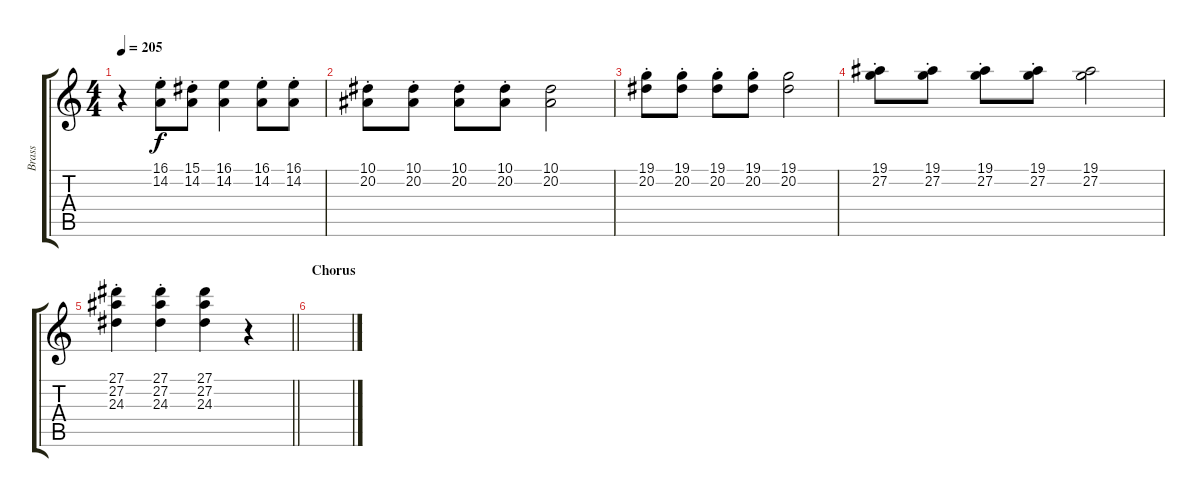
\track ("Brass" "Brass") {instrument brasssection}
\staff {score tabs}
\tuning (C4 G3 Eb3 Bb2 F2 C2) {hide}
\ts (4 4)
\tempo 205
\clef g2
\ks c
r.4{dy f} (16.1{st} 14.2{st}).8 (15.1{st} 14.2{st}).8 (16.1 14.2).4 (16.1{st} 14.2{st}).8 (16.1{st} 14.2{st}).8 |
(10.1{st} 20.2{st}).8 (10.1{st} 20.2{st}).8 (10.1{st} 20.2{st}).8 (10.1{st} 20.2{st}).8 (10.1 20.2).2 |
(19.1{st} 20.2{st}).8 (19.1{st} 20.2{st}).8 (19.1{st} 20.2{st}).8 (19.1{st} 20.2{st}).8 (19.1 20.2).2 |
(19.1{st} 27.2{st}).8 (19.1{st} 27.2{st}).8 (19.1{st} 27.2{st}).8 (19.1{st} 27.2{st}).8 (19.1 27.2).2 |
\barLineRight lightlight
(27.1{st} 27.2{st} 24.3{st}).4 (27.1{st} 27.2{st} 24.3{st}).4 (27.1 27.2 24.3).4 r.4 |
\section ("" "Chorus")
